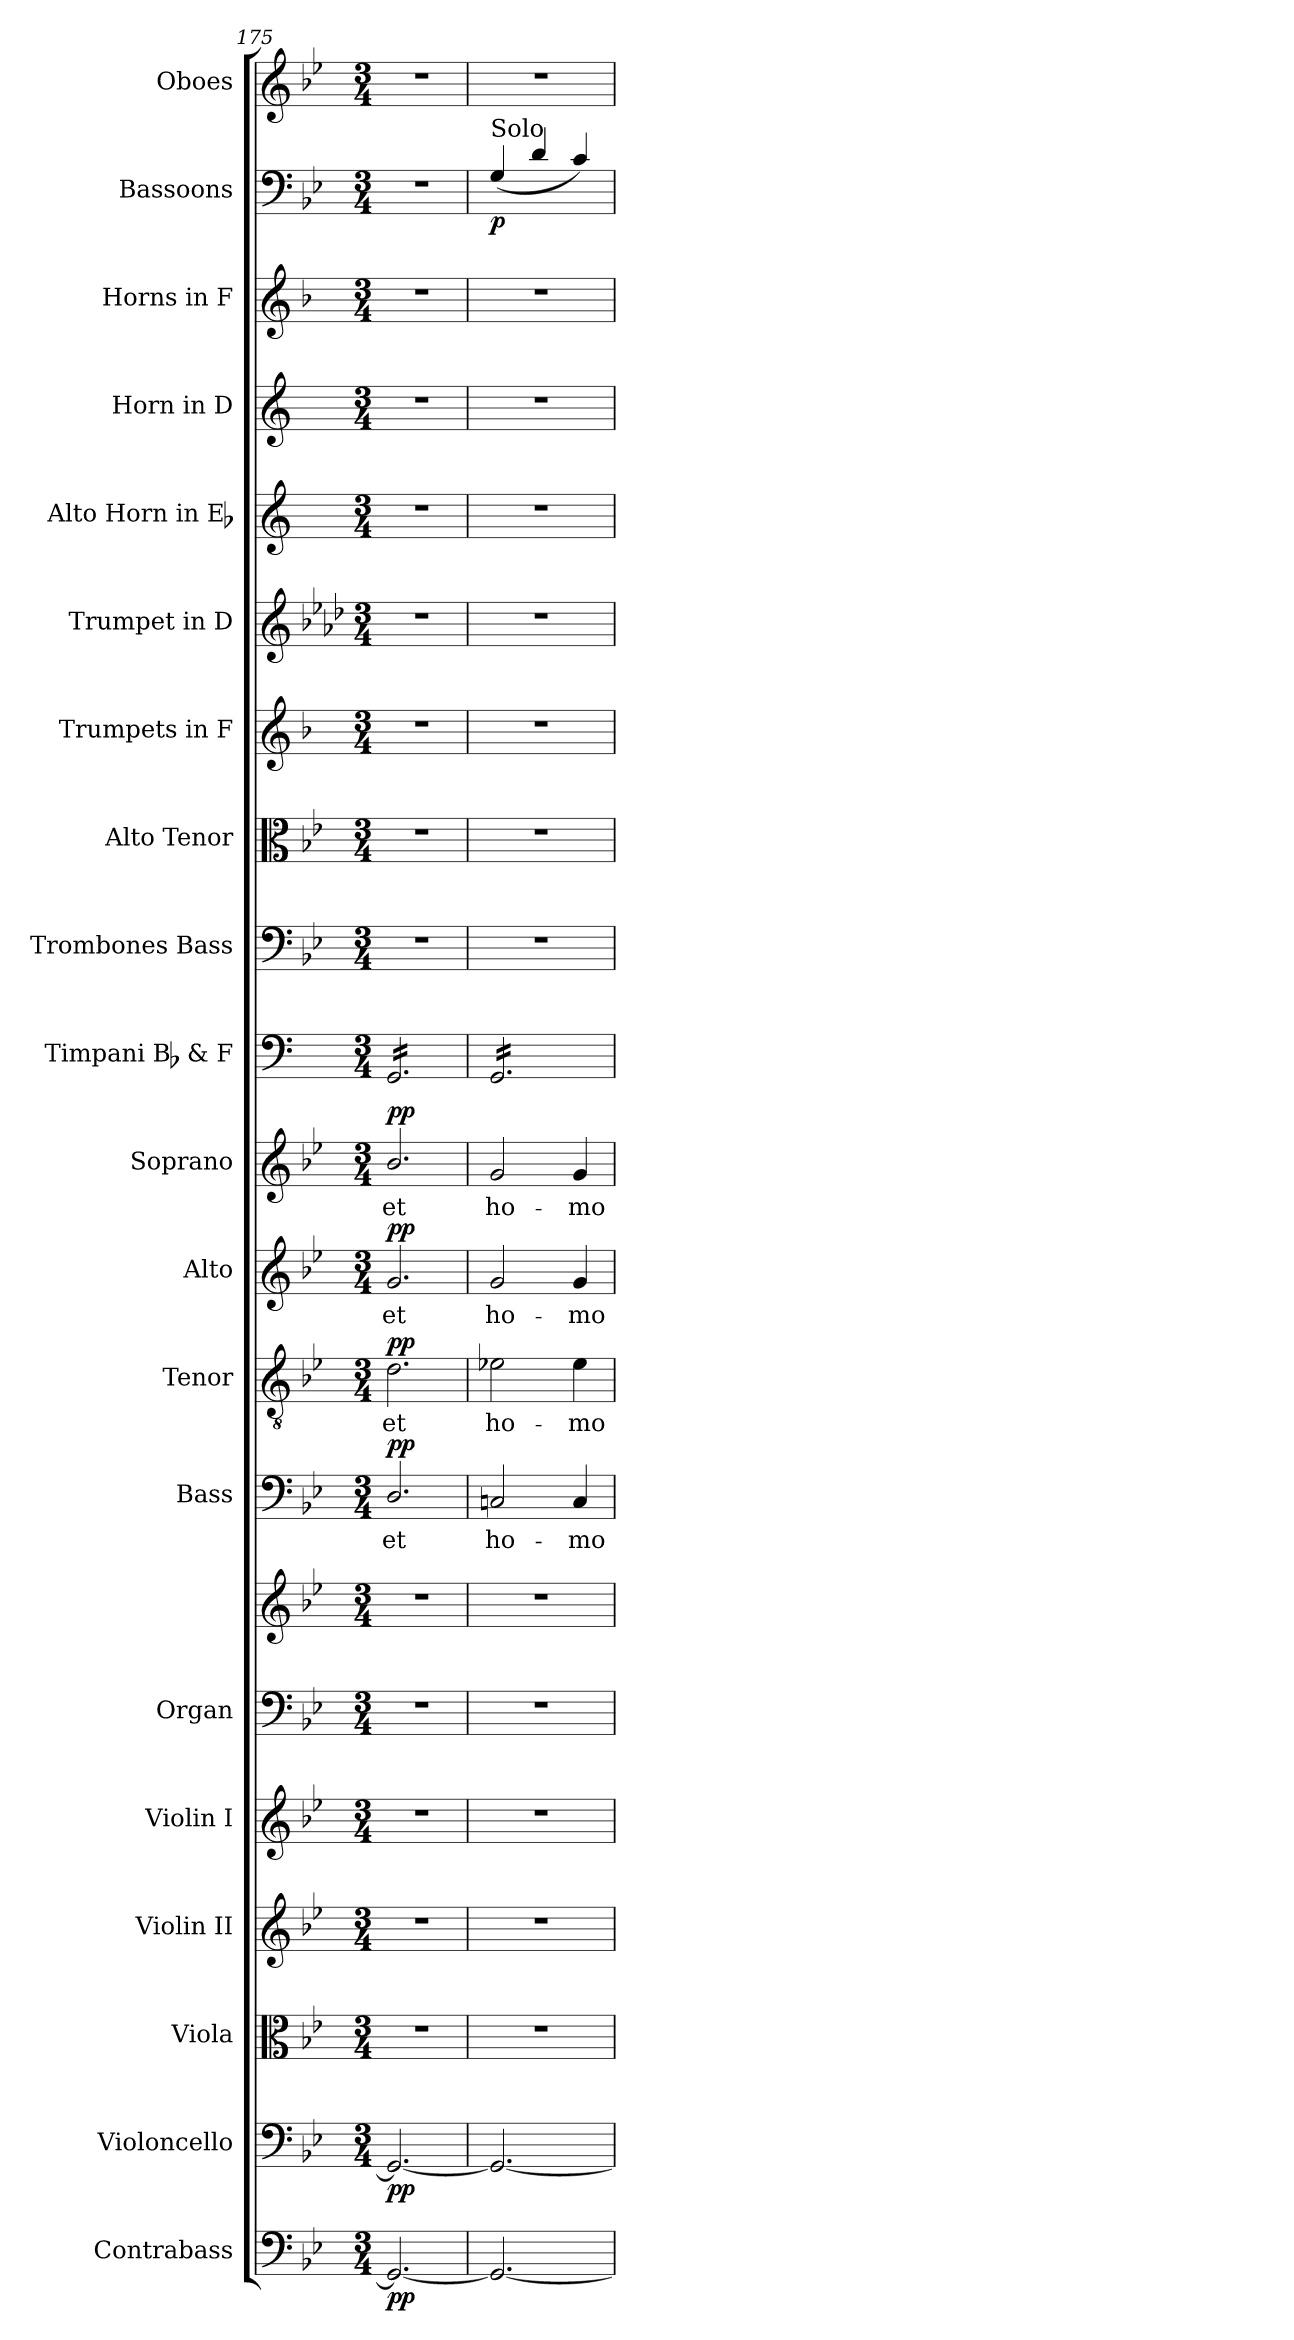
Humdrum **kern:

**kern	**dynam	**kern	**dynam	**kern	**kern	**kern	**kern	**kern	**kern	**text	**dynam	**kern	**text	**dynam	**kern	**text	**dynam	**kern	**text	**dynam	**kern	**kern	**kern	**kern	**kern	**kern	**kern	**kern	**kern	**dynam	**kern
*part20	*part20	*part19	*part19	*part18	*part17	*part16	*part15	*part15	*part14	*part14	*part14	*part13	*part13	*part13	*part12	*part12	*part12	*part11	*part11	*part11	*part10	*part9	*part8	*part7	*part6	*part5	*part4	*part3	*part2	*part2	*part1
*staff21	*staff21	*staff20	*staff20	*staff19	*staff18	*staff17	*staff16	*staff15	*staff14	*staff14	*staff14	*staff13	*staff13	*staff13	*staff12	*staff12	*staff12	*staff11	*staff11	*staff11	*staff10	*staff9	*staff8	*staff7	*staff6	*staff5	*staff4	*staff3	*staff2	*staff2	*staff1
*I"Contrabass	*	*I"Violoncello	*	*I"Viola	*I"Violin II	*I"Violin I	*I"Organ	*	*I"Bass	*	*	*I"Tenor	*	*	*I"Alto	*	*	*I"Soprano	*	*	*I"Timpani Bb & F	*I"Trombones  Bass	*I"Alto Tenor	*I"Trumpets in F	*I"Trumpet in D	*I"Alto Horn in Eb	*I"Horn in D	*I"Horns in F	*I"Bassoons	*	*I"Oboes
*I'Cb.	*	*I'Vc.	*	*I'Vla.	*I'Vln. II	*I'Vln. I	*I'Org.	*	*I'B.	*	*	*I'T.	*	*	*I'A.	*	*	*I'S.	*	*	*I'Timp.	*	*	*	*	*	*	*I'Hn.	*I'Bsn.	*	*I'Ob.
!!LO:PB:g=z
*clefF4	*	*clefF4	*	*clefC3	*clefG2	*clefG2	*clefF4	*clefG2	*clefF4	*	*	*clefGv2	*	*	*clefG2	*	*	*clefG2	*	*	*clefF4	*clefF4	*clefC3	*clefG2	*clefG2	*clefG2	*clefG2	*clefG2	*clefF4	*	*clefG2
*ITrd7c12	*	*	*	*	*	*	*	*	*	*	*	*ITrd7c12	*	*	*	*	*	*	*	*	*	*	*	*ITrd4c7	*ITrd-1c-2	*ITrd5c8	*ITrd6c10	*ITrd4c7	*	*	*
*k[b-e-]	*	*k[b-e-]	*	*k[b-e-]	*k[b-e-]	*k[b-e-]	*k[b-e-]	*k[b-e-]	*k[b-e-]	*	*	*k[b-e-]	*	*	*k[b-e-]	*	*	*k[b-e-]	*	*	*k[]	*k[b-e-]	*k[b-e-]	*k[b-e-]	*k[b-e-]	*k[f#c#g#d#]	*k[f#c#]	*k[b-e-]	*k[b-e-]	*	*k[b-e-]
*B-:	*	*B-:	*	*B-:	*B-:	*B-:	*B-:	*B-:	*B-:	*	*	*B-:	*	*	*B-:	*	*	*B-:	*	*	*C:	*B-:	*B-:	*B-:	*B-:	*E:	*D:	*B-:	*B-:	*	*B-:
*M3/4	*	*M3/4	*	*M3/4	*M3/4	*M3/4	*M3/4	*M3/4	*M3/4	*	*	*M3/4	*	*	*M3/4	*	*	*M3/4	*	*	*M3/4	*M3/4	*M3/4	*M3/4	*M3/4	*M3/4	*M3/4	*M3/4	*M3/4	*	*M3/4
=175	=175	=175	=175	=175	=175	=175	=175	=175	=175	=175	=175	=175	=175	=175	=175	=175	=175	=175	=175	=175	=175	=175	=175	=175	=175	=175	=175	=175	=175	=175	=175
!	!	!	!	!LO:N:vis=1	!LO:N:vis=1	!LO:N:vis=1	!LO:N:vis=1	!LO:N:vis=1	!	!	!	!	!	!	!	!	!	!	!	!	!	!	!	!	!	!	!	!	!	!	!
!	!	!	!	!	!	!	!	!	!	!LO:LY:b:color=#000000	!	!	!	!	!	!	!	!	!	!	!	!	!	!	!	!	!	!	!	!	!
!	!	!	!	!	!	!	!	!	!	!	!	!	!LO:LY:b:color=#000000	!	!	!	!	!	!	!	!	!	!	!	!	!	!	!	!	!	!
!	!	!	!	!	!	!	!	!	!	!	!	!	!	!	!	!LO:LY:b:color=#000000	!	!	!	!	!	!	!	!	!	!	!	!	!	!	!
!	!	!	!	!	!	!	!	!	!	!	!	!	!	!	!	!	!	!	!LO:LY:b:color=#000000	!	!	!LO:N:vis=1	!LO:N:vis=1	!LO:N:vis=1	!LO:N:vis=1	!LO:N:vis=1	!LO:N:vis=1	!LO:N:vis=1	!LO:N:vis=1	!	!LO:N:vis=1
*	*	*	*	*	*	*	*	*	*	*	*	*	*	*	*	*	*	*	*	*	*tremolo	*	*	*	*	*	*	*	*	*	*
2.GGGi/_	pp	2.GGi/_	pp	2.r	2.r	2.r	2.r	2.r	2.Di/	et	pp	2.Di\	et	pp	2.gi/	et	pp	2.b-i/	et	pp	16GGi/LL	2.r	2.r	2.r	2.r	2.r	2.r	2.r	2.r	.	2.r
.	.	.	.	.	.	.	.	.	.	.	.	.	.	.	.	.	.	.	.	.	16GGi/	.	.	.	.	.	.	.	.	.	.
.	.	.	.	.	.	.	.	.	.	.	.	.	.	.	.	.	.	.	.	.	16GGi/	.	.	.	.	.	.	.	.	.	.
.	.	.	.	.	.	.	.	.	.	.	.	.	.	.	.	.	.	.	.	.	16GGi/	.	.	.	.	.	.	.	.	.	.
.	.	.	.	.	.	.	.	.	.	.	.	.	.	.	.	.	.	.	.	.	16GGi/	.	.	.	.	.	.	.	.	.	.
.	.	.	.	.	.	.	.	.	.	.	.	.	.	.	.	.	.	.	.	.	16GGi/	.	.	.	.	.	.	.	.	.	.
.	.	.	.	.	.	.	.	.	.	.	.	.	.	.	.	.	.	.	.	.	16GGi/	.	.	.	.	.	.	.	.	.	.
.	.	.	.	.	.	.	.	.	.	.	.	.	.	.	.	.	.	.	.	.	16GGi/	.	.	.	.	.	.	.	.	.	.
.	.	.	.	.	.	.	.	.	.	.	.	.	.	.	.	.	.	.	.	.	16GGi/	.	.	.	.	.	.	.	.	.	.
.	.	.	.	.	.	.	.	.	.	.	.	.	.	.	.	.	.	.	.	.	16GGi/	.	.	.	.	.	.	.	.	.	.
.	.	.	.	.	.	.	.	.	.	.	.	.	.	.	.	.	.	.	.	.	16GGi/	.	.	.	.	.	.	.	.	.	.
.	.	.	.	.	.	.	.	.	.	.	.	.	.	.	.	.	.	.	.	.	16GGi/JJ	.	.	.	.	.	.	.	.	.	.
=176	=176	=176	=176	=176	=176	=176	=176	=176	=176	=176	=176	=176	=176	=176	=176	=176	=176	=176	=176	=176	=176	=176	=176	=176	=176	=176	=176	=176	=176	=176	=176
!	!	!	!	!LO:N:vis=1	!LO:N:vis=1	!LO:N:vis=1	!LO:N:vis=1	!LO:N:vis=1	!	!	!	!	!	!	!	!	!	!	!	!	!	!	!	!	!	!	!	!	!	!	!
!	!	!	!	!	!	!	!	!	!	!LO:LY:b:color=#000000	!	!	!	!	!	!	!	!	!	!	!	!	!	!	!	!	!	!	!	!	!
!	!	!	!	!	!	!	!	!	!	!	!	!	!LO:LY:b:color=#000000	!	!	!	!	!	!	!	!	!	!	!	!	!	!	!	!	!	!
!	!	!	!	!	!	!	!	!	!	!	!	!	!	!	!	!LO:LY:b:color=#000000	!	!	!	!	!	!	!	!	!	!	!	!	!	!	!
!	!	!	!	!	!	!	!	!	!	!	!	!	!	!	!	!	!	!	!	!	!	!	!	!	!	!	!	!	!LO:TX:a:t=Solo	!	!
!	!	!	!	!	!	!	!	!	!	!	!	!	!	!	!	!	!	!	!LO:LY:b:color=#000000	!	!	!LO:N:vis=1	!LO:N:vis=1	!LO:N:vis=1	!LO:N:vis=1	!LO:N:vis=1	!LO:N:vis=1	!LO:N:vis=1	!	!	!LO:N:vis=1
2.GGGi/_	.	2.GGi/_	.	2.r	2.r	2.r	2.r	2.r	2Cni/	ho-	.	2E-Xi\	ho-	.	2gi/	ho-	.	2gi/	ho-	.	16GGi/LL	2.r	2.r	2.r	2.r	2.r	2.r	2.r	(4Gi/	p	2.r
.	.	.	.	.	.	.	.	.	.	.	.	.	.	.	.	.	.	.	.	.	16GGi/	.	.	.	.	.	.	.	.	.	.
.	.	.	.	.	.	.	.	.	.	.	.	.	.	.	.	.	.	.	.	.	16GGi/	.	.	.	.	.	.	.	.	.	.
.	.	.	.	.	.	.	.	.	.	.	.	.	.	.	.	.	.	.	.	.	16GGi/	.	.	.	.	.	.	.	.	.	.
.	.	.	.	.	.	.	.	.	.	.	.	.	.	.	.	.	.	.	.	.	16GGi/	.	.	.	.	.	.	.	4di/	.	.
.	.	.	.	.	.	.	.	.	.	.	.	.	.	.	.	.	.	.	.	.	16GGi/	.	.	.	.	.	.	.	.	.	.
.	.	.	.	.	.	.	.	.	.	.	.	.	.	.	.	.	.	.	.	.	16GGi/	.	.	.	.	.	.	.	.	.	.
.	.	.	.	.	.	.	.	.	.	.	.	.	.	.	.	.	.	.	.	.	16GGi/	.	.	.	.	.	.	.	.	.	.
!	!	!	!	!	!	!	!	!	!	!LO:LY:b:color=#000000	!	!	!	!	!	!	!	!	!	!	!	!	!	!	!	!	!	!	!	!	!
!	!	!	!	!	!	!	!	!	!	!	!	!	!LO:LY:b:color=#000000	!	!	!	!	!	!	!	!	!	!	!	!	!	!	!	!	!	!
!	!	!	!	!	!	!	!	!	!	!	!	!	!	!	!	!LO:LY:b:color=#000000	!	!	!	!	!	!	!	!	!	!	!	!	!	!	!
!	!	!	!	!	!	!	!	!	!	!	!	!	!	!	!	!	!	!	!LO:LY:b:color=#000000	!	!	!	!	!	!	!	!	!	!	!	!
.	.	.	.	.	.	.	.	.	4Ci/	-mo	.	4E-i\	-mo	.	4gi/	-mo	.	4gi/	-mo	.	16GGi/	.	.	.	.	.	.	.	4ci/)	.	.
.	.	.	.	.	.	.	.	.	.	.	.	.	.	.	.	.	.	.	.	.	16GGi/	.	.	.	.	.	.	.	.	.	.
.	.	.	.	.	.	.	.	.	.	.	.	.	.	.	.	.	.	.	.	.	16GGi/	.	.	.	.	.	.	.	.	.	.
.	.	.	.	.	.	.	.	.	.	.	.	.	.	.	.	.	.	.	.	.	16GGi/JJ	.	.	.	.	.	.	.	.	.	.
*	*	*	*	*	*	*	*	*	*	*	*	*	*	*	*	*	*	*	*	*	*Xtremolo	*	*	*	*	*	*	*	*	*	*
=	=	=	=	=	=	=	=	=	=	=	=	=	=	=	=	=	=	=	=	=	=	=	=	=	=	=	=	=	=	=	=
*-	*-	*-	*-	*-	*-	*-	*-	*-	*-	*-	*-	*-	*-	*-	*-	*-	*-	*-	*-	*-	*-	*-	*-	*-	*-	*-	*-	*-	*-	*-	*-
